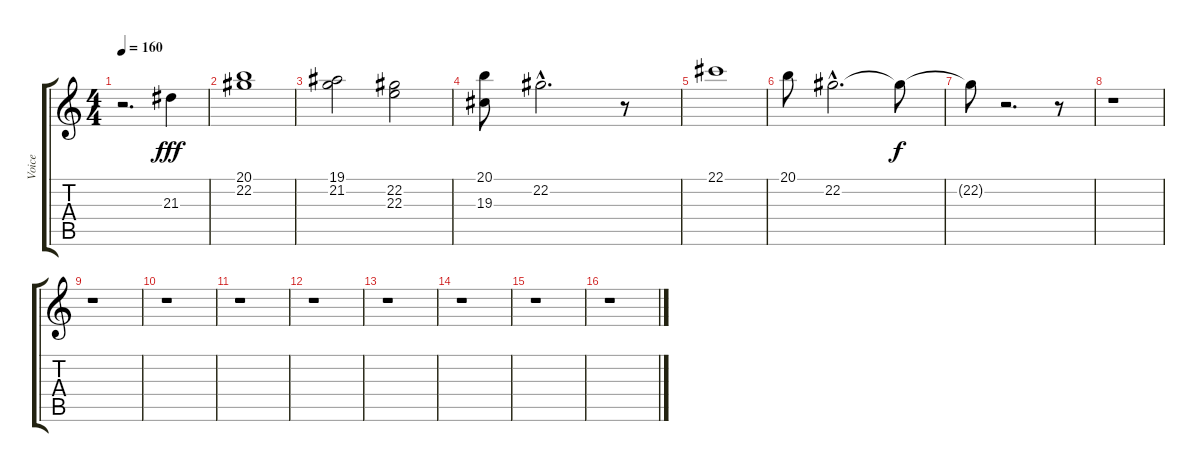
\track ("Voice" "Voice") {instrument synthvoice}
\staff {score tabs}
\tuning (Eb4 Bb3 Gb3 Db3 Ab2 Eb2) {hide}
\ts (4 4)
\tempo 160
\clef g2
\ks c
r.2{d dy fff} 21.3.4 |
(20.1 22.2).1 |
(19.1 21.2).2 (22.2 22.3).2 |
(20.1 19.3).8 22.2{hac}.2{d} r.8 |
22.1.1 |
20.1.8 22.2{hac}.2{d} 22.2{t}.8{dy f} |
22.2{t}.8 r.2{d} r.8 |
r.1 |
r.1 |
r.1 |
r.1 |
r.1 |
r.1 |
r.1 |
r.1 |
r.1
